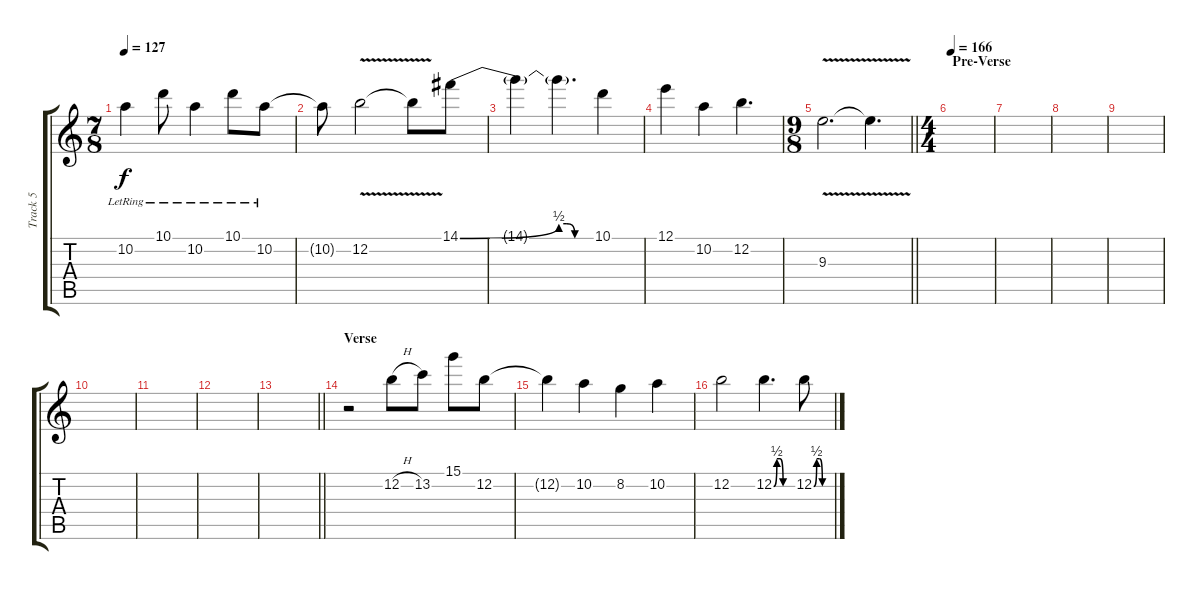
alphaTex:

\track ("Track 5" "Track 5") {instrument electricguitarjazz}
\staff {score tabs}
\tuning (E4 B3 G3 D3 A2 D2) {hide}
\ts (7 8)
\tempo 127
\clef g2
\ks c
10.2{lr}.4{dy f} 10.1{lr}.8 10.2{lr}.4 10.1{lr}.8 10.2{lr}.8 |
10.2{t}.8 12.2{v}.2 12.2{t}.8 14.1{be (bend 0 0 60 2)}.8 |
14.1{t}.4 14.1{be (custom 0 2 15 2 30 0 60 0) t}.4{d} 10.1.4 |
12.1.4 10.2.4 12.2.4{d} |
\ts (9 8)
\barLineRight lightlight
9.3{v}.2{d} 9.3{t}.4{d} |
\ts (4 4)
\section ("" "Pre-Verse")
\tempo 166
|
|
|
|
|
|
|
\barLineRight lightlight
|
\section ("" "Verse")
r.2{instrument overdrivenguitar} 12.2{h}.8 13.2.8 15.1.8 12.2.8 |
12.2{t}.4 10.2.4 8.2.4 10.2.4 |
12.2.2 12.2{be (custom 0 0 10 2 20 2 30 0 60 0)}.4{d} 12.2{be (custom 0 0 10 2 20 2 30 0 60 0)}.8
